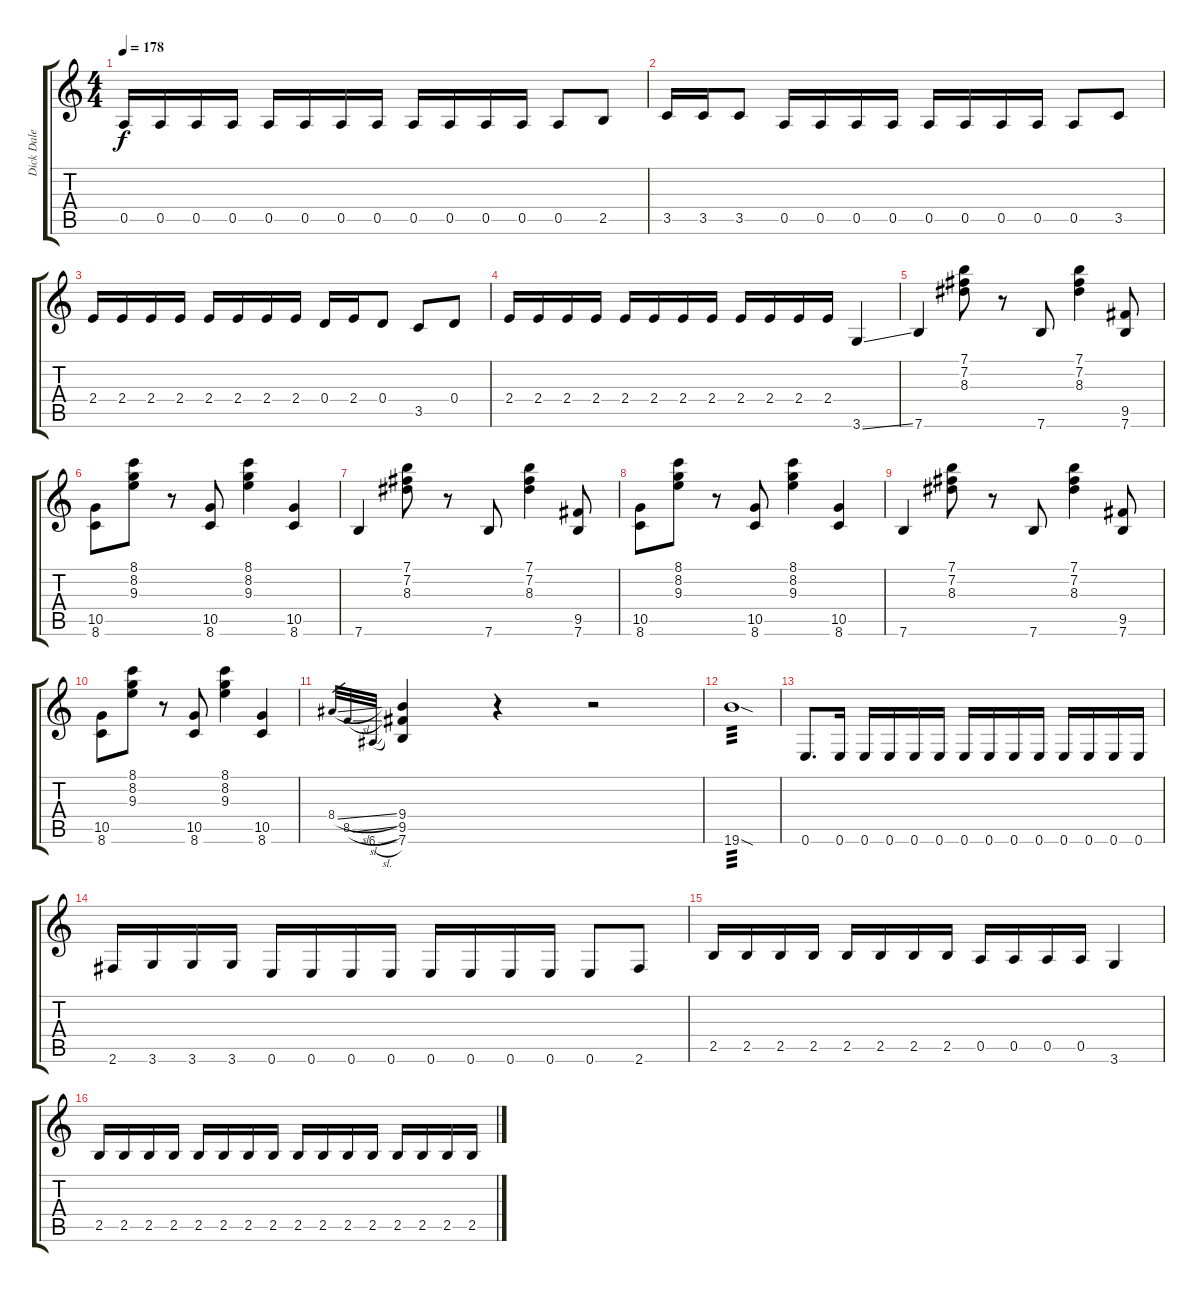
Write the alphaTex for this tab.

\track ("Dick Dale" "Dick Dale") {instrument overdrivenguitar}
\staff {score tabs}
\tuning (E4 B3 G3 D3 A2 E2) {hide}
\ts (4 4)
\tempo 178
\clef g2
\ks c
0.5.16{dy f} 0.5.16 0.5.16 0.5.16 0.5.16 0.5.16 0.5.16 0.5.16 0.5.16 0.5.16 0.5.16 0.5.16 0.5.8 2.5.8 |
3.5.16 3.5.16 3.5.8 0.5.16 0.5.16 0.5.16 0.5.16 0.5.16 0.5.16 0.5.16 0.5.16 0.5.8 3.5.8 |
2.4.16 2.4.16 2.4.16 2.4.16 2.4.16 2.4.16 2.4.16 2.4.16 0.4.16 2.4.16 0.4.8 3.5.8 0.4.8 |
2.4.16 2.4.16 2.4.16 2.4.16 2.4.16 2.4.16 2.4.16 2.4.16 2.4.16 2.4.16 2.4.16 2.4.16 3.6{ss}.4 |
7.6.4 (7.1 7.2 8.3).8 r.8 7.6.8 (7.1 7.2 8.3).4 (9.5 7.6).8 |
(10.5 8.6).8 (8.1 8.2 9.3).8 r.8 (10.5 8.6).8 (8.1 8.2 9.3).4 (10.5 8.6).4 |
7.6.4 (7.1 7.2 8.3).8 r.8 7.6.8 (7.1 7.2 8.3).4 (9.5 7.6).8 |
(10.5 8.6).8 (8.1 8.2 9.3).8 r.8 (10.5 8.6).8 (8.1 8.2 9.3).4 (10.5 8.6).4 |
7.6.4 (7.1 7.2 8.3).8 r.8 7.6.8 (7.1 7.2 8.3).4 (9.5 7.6).8 |
(10.5 8.6).8 (8.1 8.2 9.3).8 r.8 (10.5 8.6).8 (8.1 8.2 9.3).4 (10.5 8.6).4 |
8.4{sl}.32{gr} 8.5{sl}.32{gr} 6.6{sl}.32{gr} (9.4 9.5 7.6).4 r.4 r.2 |
19.6{sod}.1{tp 3} |
0.6.8{d} 0.6.16 0.6.16 0.6.16 0.6.16 0.6.16 0.6.16 0.6.16 0.6.16 0.6.16 0.6.16 0.6.16 0.6.16 0.6.16 |
2.6.16 3.6.16 3.6.16 3.6.16 0.6.16 0.6.16 0.6.16 0.6.16 0.6.16 0.6.16 0.6.16 0.6.16 0.6.8 2.6.8 |
2.5.16 2.5.16 2.5.16 2.5.16 2.5.16 2.5.16 2.5.16 2.5.16 0.5.16 0.5.16 0.5.16 0.5.16 3.6.4 |
2.5.16 2.5.16 2.5.16 2.5.16 2.5.16 2.5.16 2.5.16 2.5.16 2.5.16 2.5.16 2.5.16 2.5.16 2.5.16 2.5.16 2.5.16 2.5.16
